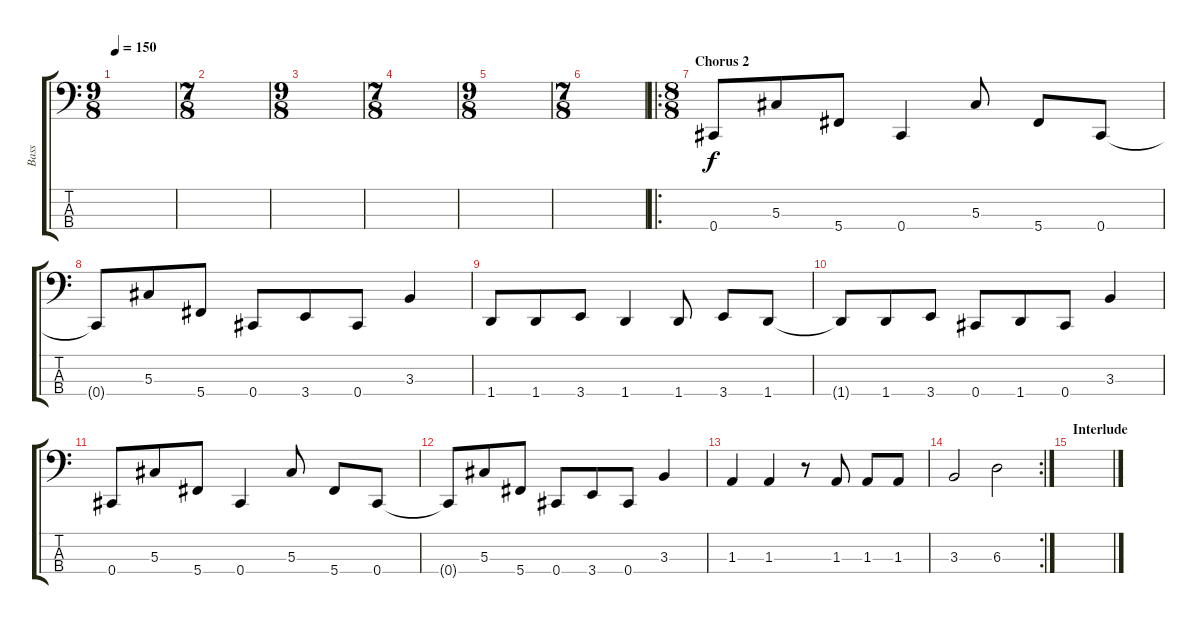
\track ("Bass" "Bass") {instrument electricbassfinger}
\staff {score tabs}
\tuning (Gb2 Db2 Ab1 Db1) {hide}
\ts (9 8)
\tempo 150
\clef f4
\ks c
|
\ts (7 8)
|
\ts (9 8)
|
\ts (7 8)
|
\ts (9 8)
|
\ts (7 8)
|
\ro
\ts (8 8)
\section ("" "Chorus 2")
0.4.8 5.3.8 5.4.8 0.4.4 5.3.8 5.4.8 0.4.8 |
0.4{t}.8 5.3.8 5.4.8 0.4.8 3.4.8 0.4.8 3.3.4 |
1.4.8 1.4.8 3.4.8 1.4.4 1.4.8 3.4.8 1.4.8 |
1.4{t}.8 1.4.8 3.4.8 0.4.8 1.4.8 0.4.8 3.3.4 |
0.4.8 5.3.8 5.4.8 0.4.4 5.3.8 5.4.8 0.4.8 |
0.4{t}.8 5.3.8 5.4.8 0.4.8 3.4.8 0.4.8 3.3.4 |
1.3.4 1.3.4 r.8 1.3.8 1.3.8 1.3.8 |
\rc 2
3.3.2 6.3.2 |
\section ("" "Interlude")
